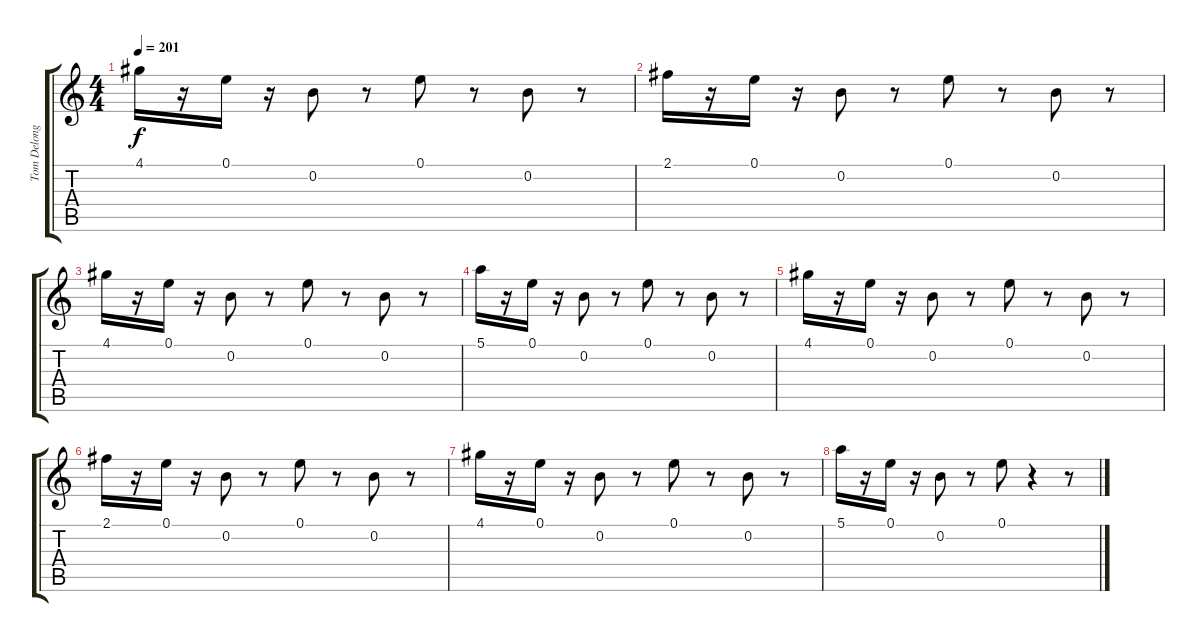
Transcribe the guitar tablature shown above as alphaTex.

\track ("Tom Delonge(guitar)" "Tom Delong") {instrument distortionguitar}
\staff {score tabs}
\tuning (E4 B3 G3 D3 A2 E2) {hide}
\ts (4 4)
\tempo 201
\clef g2
\ks c
4.1.16{dy f} r.16 0.1.16 r.16 0.2.8 r.8 0.1.8 r.8 0.2.8 r.8 |
2.1.16 r.16 0.1.16 r.16 0.2.8 r.8 0.1.8 r.8 0.2.8 r.8 |
4.1.16 r.16 0.1.16 r.16 0.2.8 r.8 0.1.8 r.8 0.2.8 r.8 |
5.1.16 r.16 0.1.16 r.16 0.2.8 r.8 0.1.8 r.8 0.2.8 r.8 |
4.1.16 r.16 0.1.16 r.16 0.2.8 r.8 0.1.8 r.8 0.2.8 r.8 |
2.1.16 r.16 0.1.16 r.16 0.2.8 r.8 0.1.8 r.8 0.2.8 r.8 |
4.1.16 r.16 0.1.16 r.16 0.2.8 r.8 0.1.8 r.8 0.2.8 r.8 |
5.1.16 r.16 0.1.16 r.16 0.2.8 r.8 0.1.8 r.4 r.8
